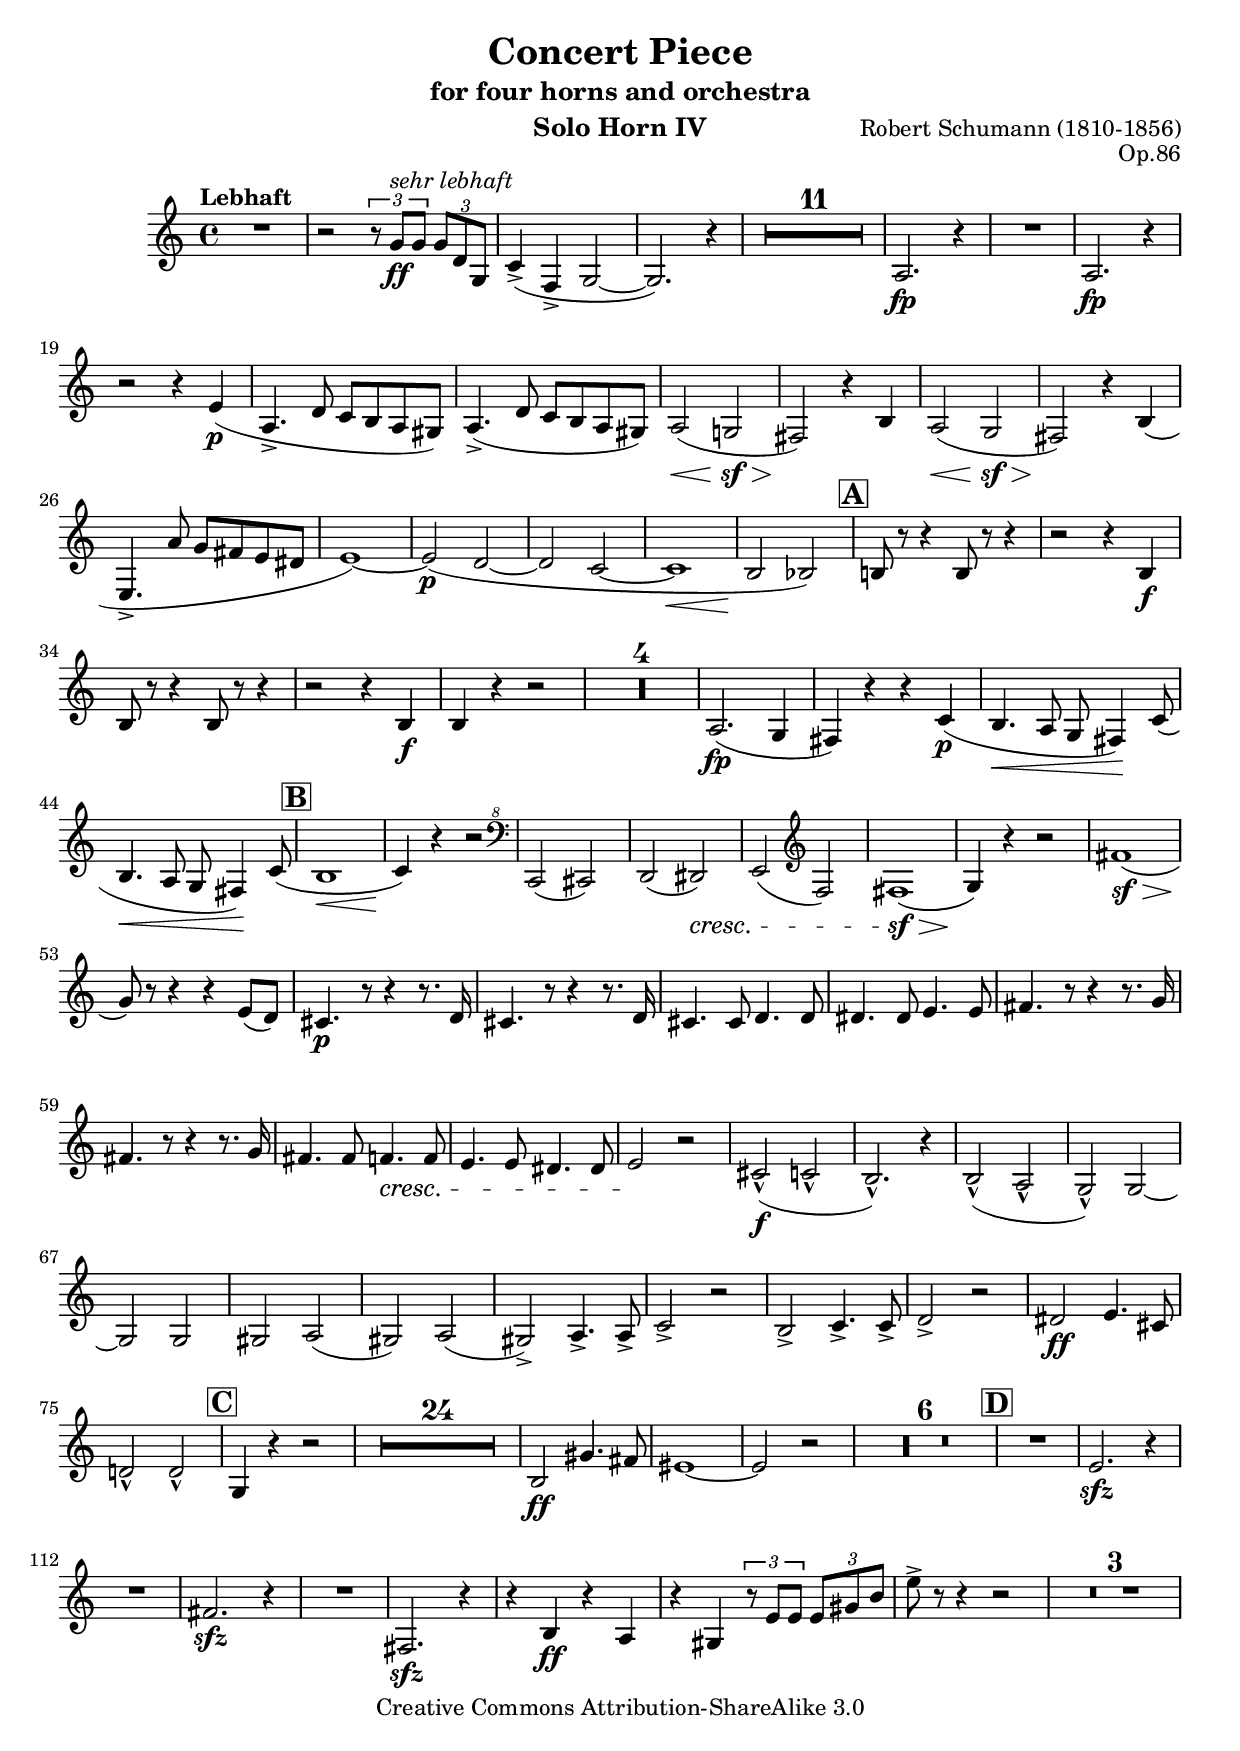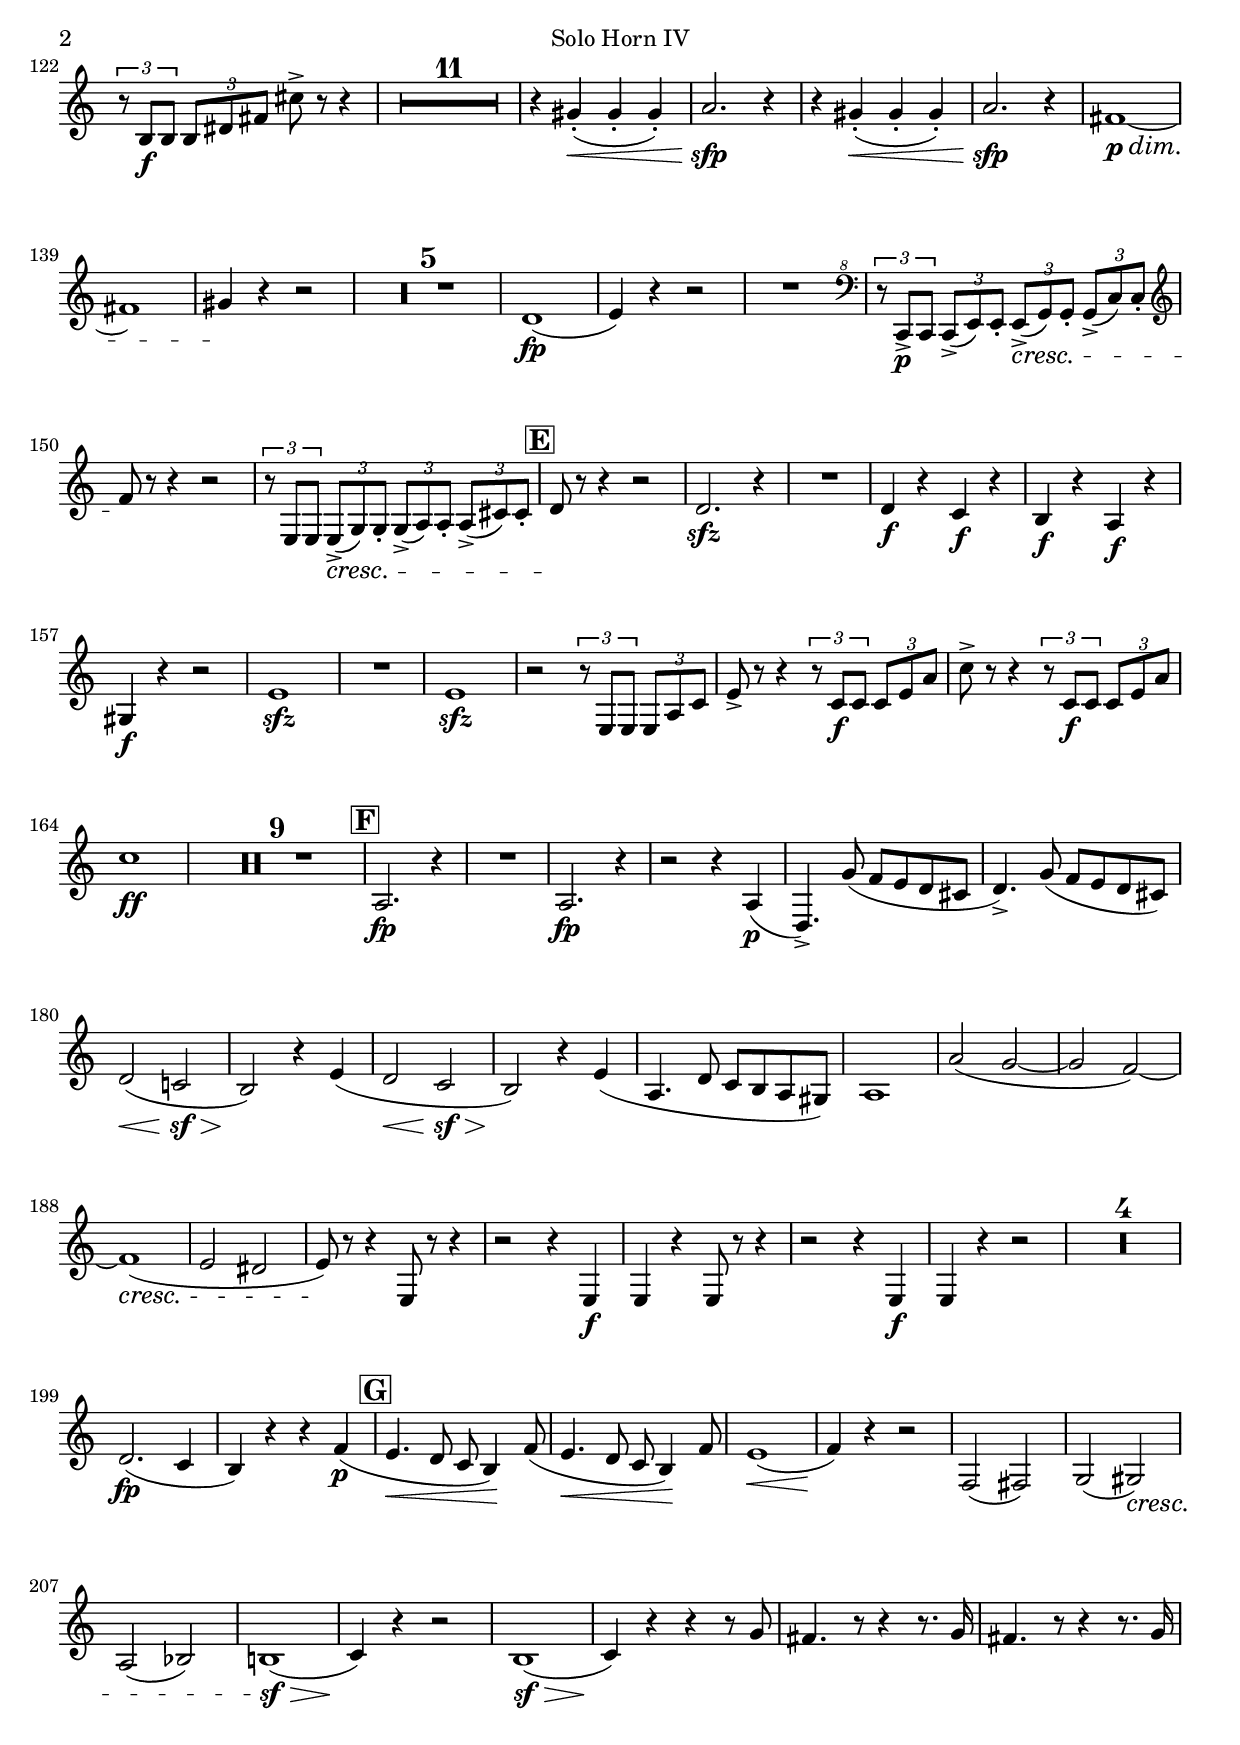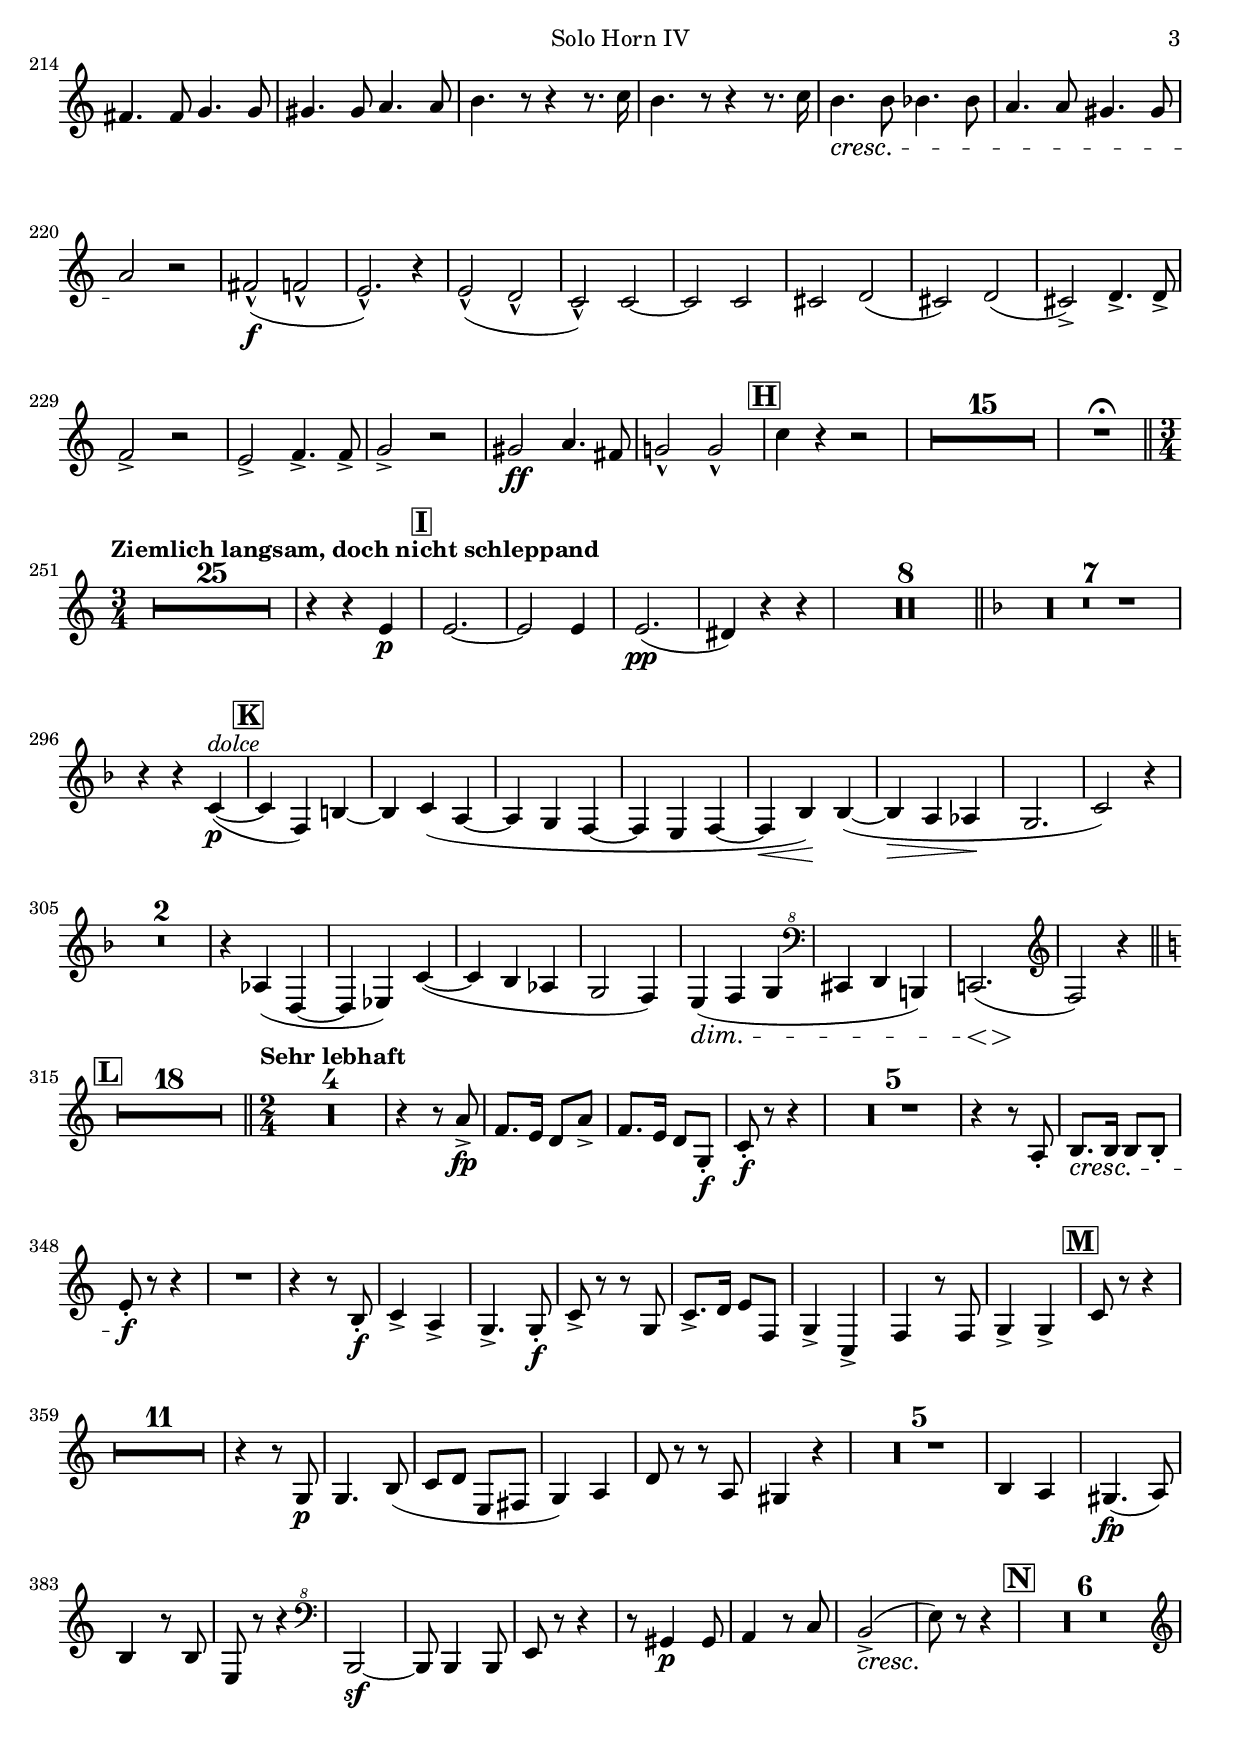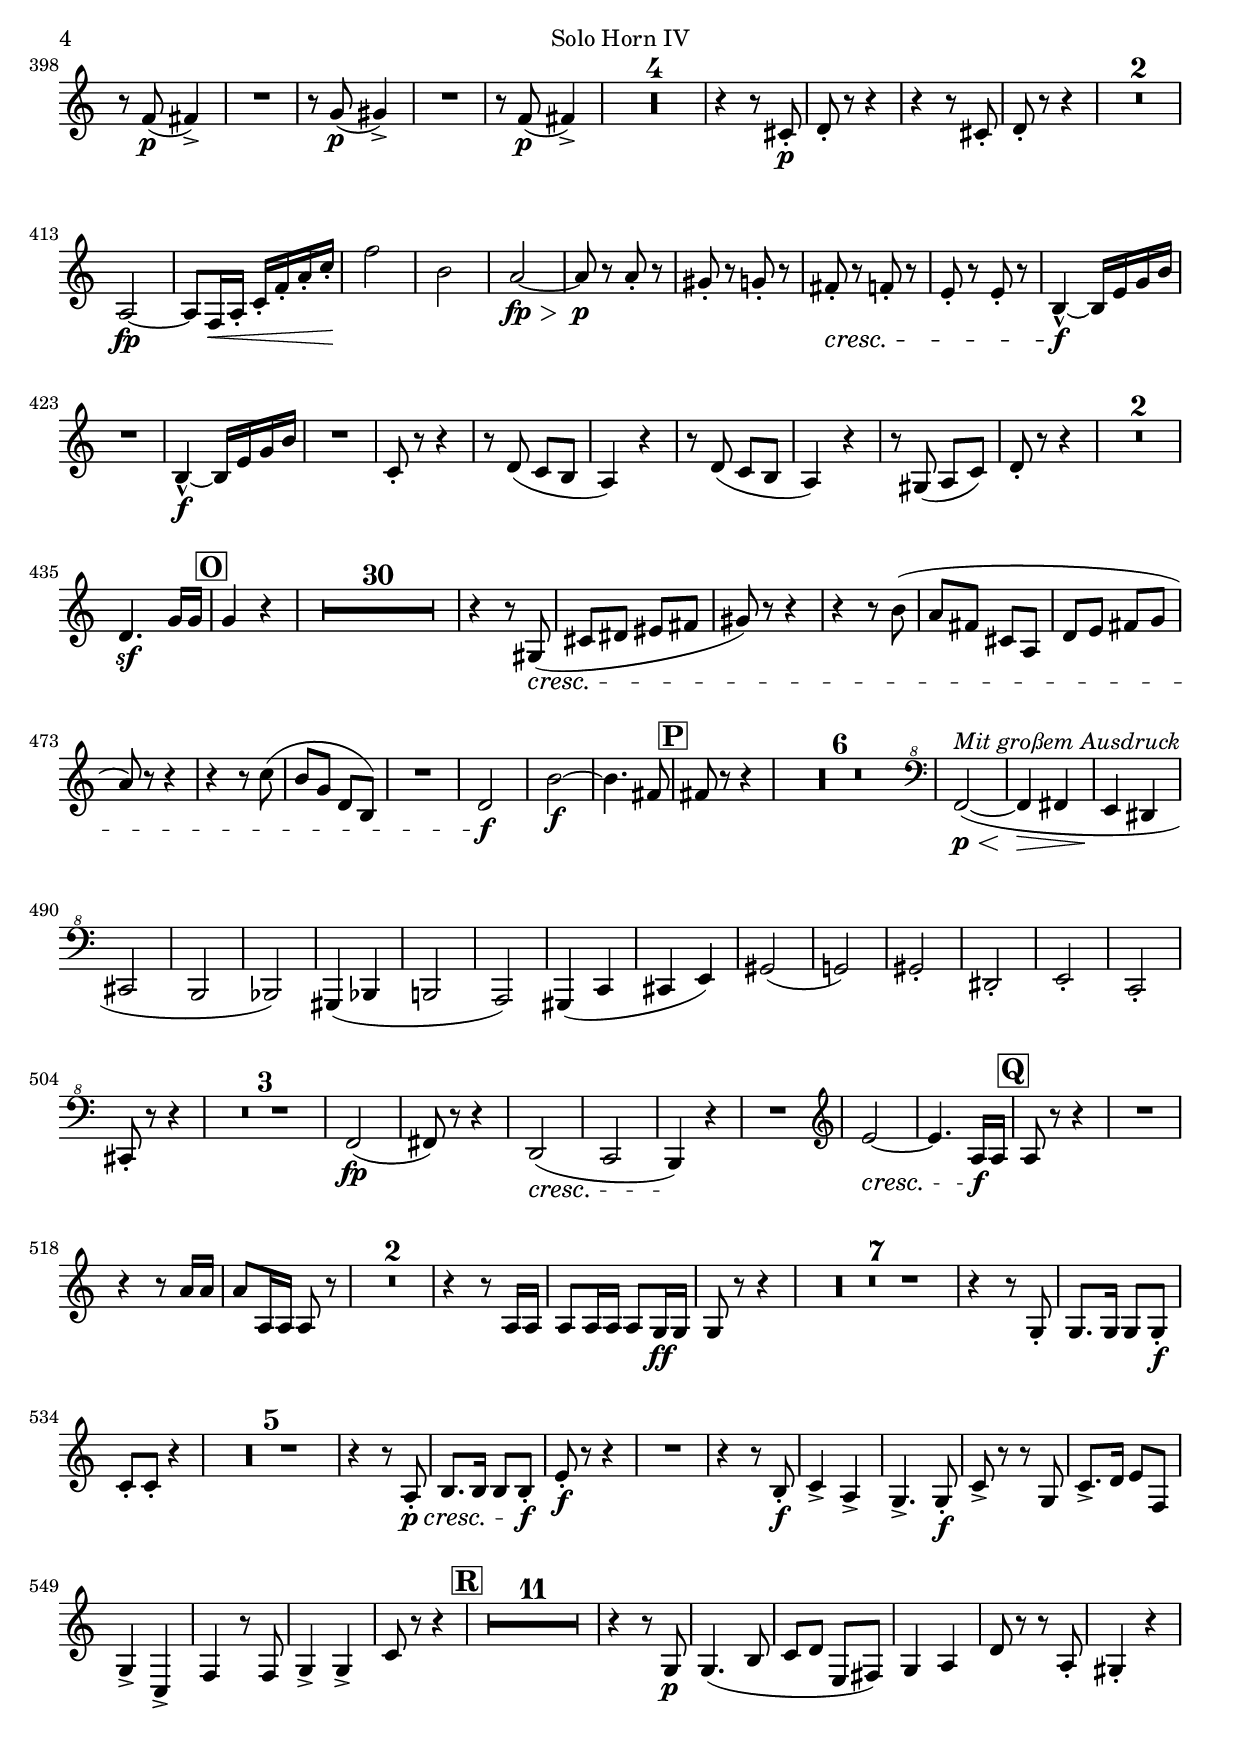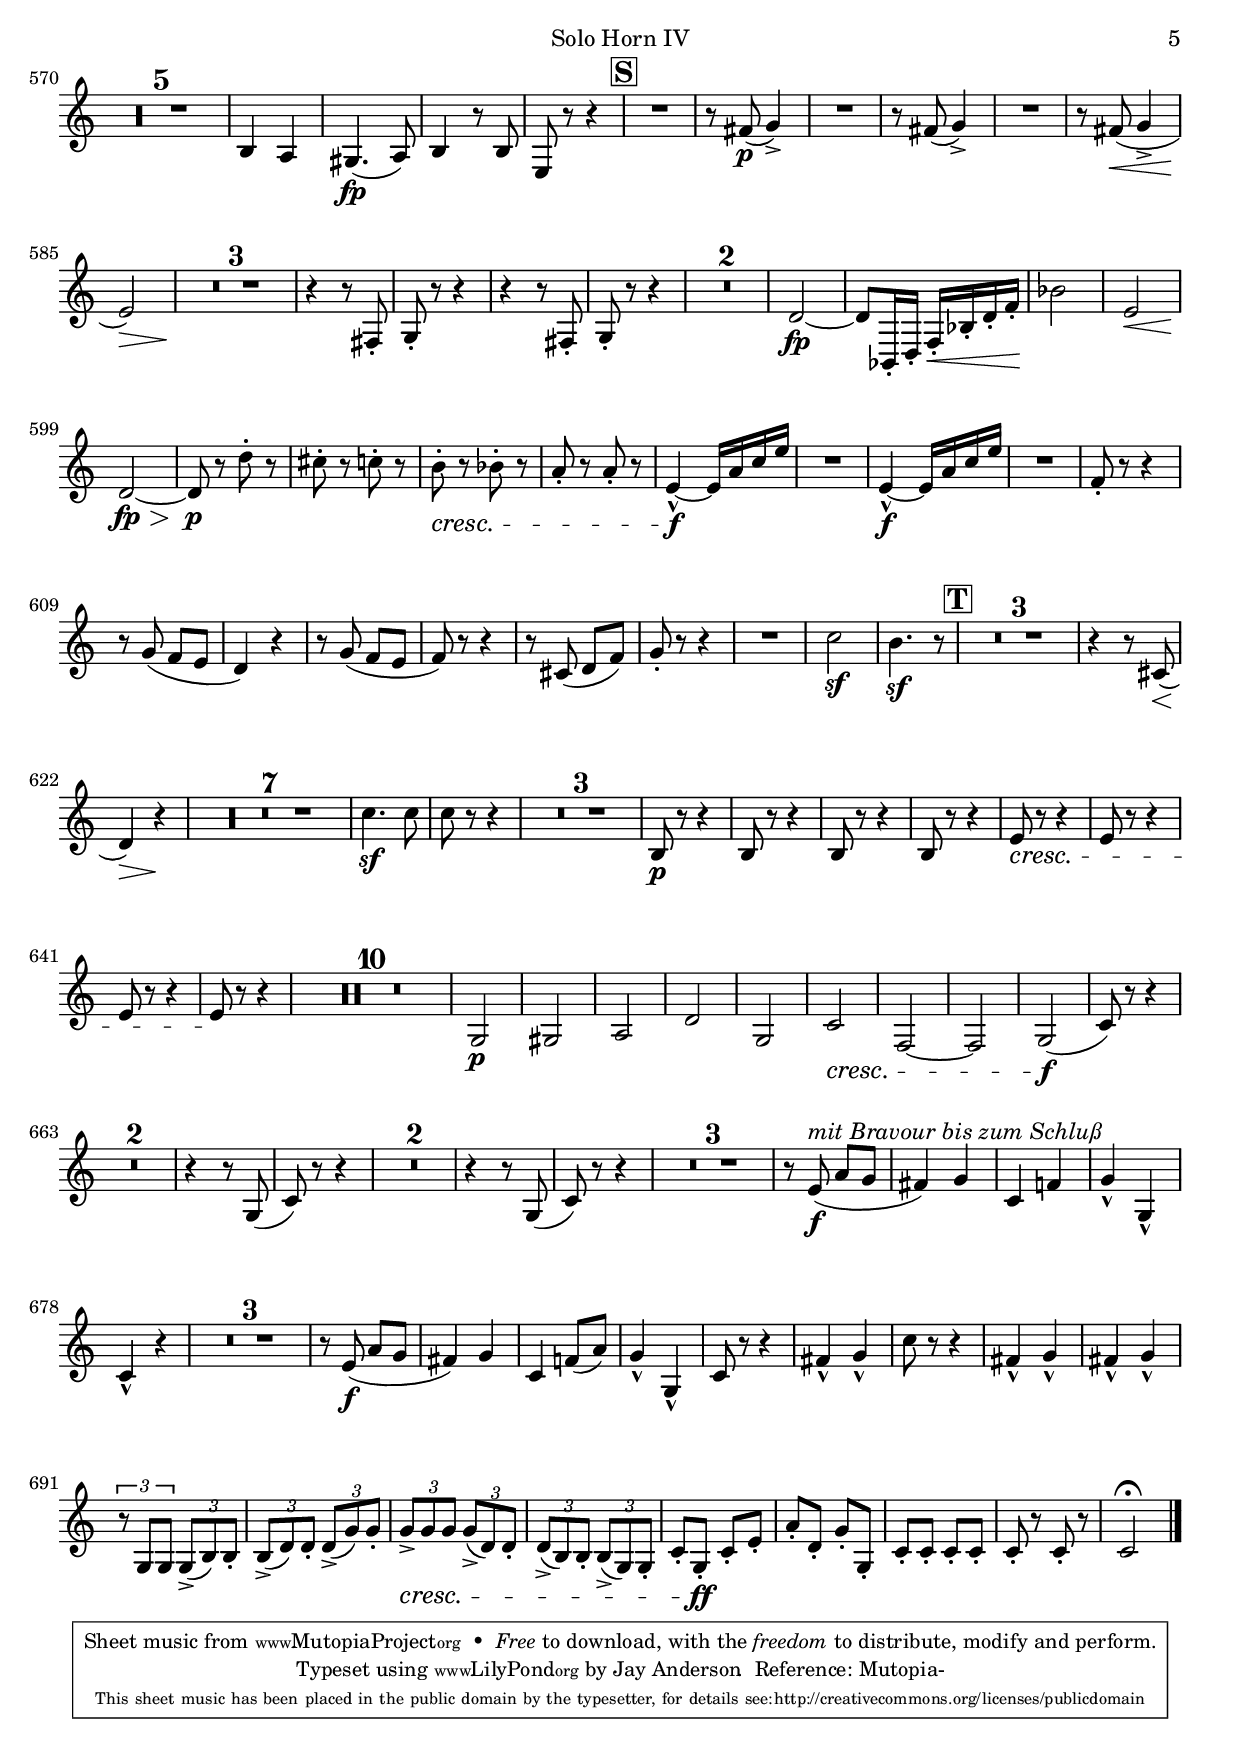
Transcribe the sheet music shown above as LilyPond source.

\version "2.13.48"

\include "defs.ily"
\version "2.13.48"

hornFour = \relative c''
{
  \transposition f
  R1 |
  r2 \times 2/3 {r8 g\ff^\sehrLebhaft g} \times 2/3 {g d g,} |
  c4->( f,-> g2~ |
  g2.) r4 |
  R1*11 |
  a2.\fp r4 |
  R1 |
  a2.\fp r4 |
  r2 r4 e'(\p |
  a,4.-> d8 c b a gis) |
  a4.->( d8 c b a gis) |
  a2(\< g\sf\> |
  fis)\! r4 b |
  a2(\< g\sf\> |
  fis)\! r4 b( |
  e,4.-> a'8 g fis e dis |
  e1~) |
  e2(\p d~ |
  d c~ |
  c1\< |
  b2\! bes) |

  %A
  b8 r r4 b8 r r4 |
  r2 r4 b\f |
  b8 r r4 b8 r r4 |
  r2 r4 b4\f |
  b r r2 |
  R1*4 |
  a2.(\fp g4 |
  fis) r r c'(\p |
  b4.\< a8 g fis4)\! c'8( |
  b4.\< a8 g fis4)\! c'8( |

  %B
  b1\< |
  c4)\! r r2 |
  \clef "bass^8"
  c,2( cis) |
  d( dis)\cresc |
  e( \clef treble f) |
  fis1(\sf\> |
  g4)\! r r2 |
  fis'1(\sf\> |
  g8)\! r r4 r e8( d) |
  cis4.\p r8 r4 r8. d16 |
  cis4. r8 r4 r8. d16 |
  cis4. cis8 d4. d8 |
  dis4. dis8 e4. e8 |
  fis4. r8 r4 r8. g16 |
  fis4. r8 r4 r8. g16 |
  fis4. fis8 f4.\cresc f8 |
  e4. e8 dis4. dis8 |
  e2\! r |
  cis-^(\f c-^ |
  b2.-^) r4 |
  b2-^( a-^ |
  g-^) g~ |
  g g |
  gis a( |
  gis) a( |
  gis->) a4.-> a8-> |
  c2-> r |
  b2-> c4.-> c8-> |
  d2-> r |
  dis2\ff e4. cis8 |
  d2-^ d-^ |

  %C
  g,4 r r2 |
  R1*24 |
  b2\ff gis'4. fis8 |
  eis1~ |
  eis2 r |
  R1*6 |

  %D
  R1 |
  e2.\sfz r4 |
  R1
  fis2.\sfz r4 |
  R1 |
  fis,2.\sfz r4 |
  r4 b\ff r a |
  r gis \times 2/3 {r8 e' e} \times 2/3 {e gis b} |
  e8-> r r4 r2 |
  R1*3 |
  \times 2/3 {r8 b,\f b} \times 2/3 {b dis fis} cis'8-> r r4 |
  R1*11 |
  \repeat unfold 2
  {
    r4 gis-.(\< gis-. gis-.) |
    a2.\sfp r4 |
  }
  fis1~\p\dim |
  fis |
  gis4\! r r2 |
  R1*5 |
  d1(\fp |
  e4) r r2 |
  R1 |
  \clef "bass^8"
  \times 2/3 {r8 c,->\p c} \times 2/3 {c->( e) e-.} \times 2/3 {e->(\cresc g) g-.} \times 2/3 {g->( c) c-.} |
  \clef treble
  f8\! r r4 r2 |
  \times 2/3 {r8 e, e} \times 2/3 {e->(\cresc g) g-.} \times 2/3 {g->( a) a-.} \times 2/3 {a->( cis) cis-.} |

  %E
  d8\! r r4 r2 |
  d2.\sfz r4 |
  R1 |
  d4\f r c\f r |
  b\f r a\f r |
  gis\f r r2 |
  e'1\sfz |
  R1 |
  e1\sfz |
  r2 \times 2/3 {r8 e, e} \times 2/3 {e a c} |
  e8-> r r4 \times 2/3 {r8 c\f c} \times 2/3 {c e a} |
  c8-> r r4 \times 2/3 {r8 c,\f c} \times 2/3 {c e a} |
  c1\ff |
  R1*9 |

  %F
  a,2.\fp r4 |
  R1 |
  a2.\fp r4 |
  r2 r4 a(\p |
  d,4.->) g'8( f e d cis |
  d4.->) g8( f e d cis) |
  d2(\< c\sf\> |
  b)\! r4 e4(
  d2\< c\sf\> |
  b2)\! r4 e( |
  a,4. d8 c b a gis) |
  a1 |
  a'2( g~ |
  g f~) |
  f1(\cresc |
  e2 dis |
  e8)\! r r4 e,8 r r4 |
  r2 r4 e\f |
  e r e8 r r4 |
  r2 r4 e\f |
  e r r2 |
  R1*4 |
  d'2.(\fp c4 |
  b) r r f'(\p |

  %G
  e4.\< d8 c b4)\! f'8( |
  e4.\< d8 c b4)\! f'8 |
  e1(\< |
  f4)\! r r2 |
  f,2( fis) |
  g( gis)\cresc
  a( bes) |
  b1(\sf\> |
  c4)\! r r2 |
  b1(\sf\> |
  c4)\! r r r8 g' |
  \repeat unfold 2
  { fis4. r8 r4 r8. g16 | }
  fis4. fis8 g4. g8 |
  gis4. gis8 a4. a8 |
  \repeat unfold 2
  { b4. r8 r4 r8. c16 | }
  b4.\cresc b8 bes4. bes8 |
  a4. a8 gis4. gis8 |
  a2\! r |
  fis-^(\f f-^ |
  e2.-^) r4 |
  e2-^( d-^ |
  c-^) c~ |
  c c |
  cis d( |
  cis) d( |
  cis2->) d4.-> d8-> |
  f2-> r |
  e2-> f4.-> f8-> |
  g2-> r |
  gis2\ff a4. fis8 |
  g2-^ g-^ |

  %H
  c4 r r2 |
  R1*15 |
  R1^\fermataMarkup |

  %3/4
  %romanze
  R2.*25 |
  r4 r e,\p |

  %J
  e2.~ |
  e2 e4 |
  e2.(\pp |
  dis4) r r |
  R2.*8 |

  \key f \major
  R2.*7 |
  r4 r c~(\p^\dolce |

  %K
  c f,) b~ |
  b c( a~ |
  a g f~ |
  f e f~ |
  f\< bes)\! bes~( |
  bes\> a aes\! |
  g2. |
  c2) r4 |
  R2.*2 |
  r4 aes( d,~ |
  d ees) c'~( |
  c bes aes |
  g2 f4) |
  e(\dim f g
  \clef "bass^8"
  cis, d b) |
  << c2.( {s4\< s\> s\!} >>
  \clef treble
  f2) r4 |

  \key c \major
  R2.*18 |

  %2/4
  %sehr lebhaft
  R2*4 |
  r4 r8 a'->\fp |
  f8. e16 d8 a'-> |
  f8. e16 d8 g,-.\f |
  c-.\f r r4 |
  R2*5 |
  r4 r8 a-. |
  b8.\cresc b16 b8 b-. |
  e-.\f r r4 |
  R2 |
  r4 r8 b-.\f |
  c4-> a-> |
  g4.-> g8-.\f |
  c-> r r g |
  c8.-> d16 e8 f, |
  g4-> c,-> |
  f r8 f |
  g4-> g-> |

  %M
  c8 r r4 |
  R2*11 |
  r4 r8 g\p |
  g4. b8( |
  c d e, fis |
  g4) a |
  d8 r r a |
  gis4 r |
  R2*5 |
  b4 a |
  gis4.(\fp a8) |
  b4 r8 b |
  e, r r4 |
  \clef "bass^8"
  b2~\sf |
  b8 b4 b8 |
  e r r4 |
  r8 gis4\p gis8 |
  a4 r8 c |
  b2->(\cresc |
  e8)\! r r4 |

  %N
  R2*6
  \clef treble
  r8 f(\p fis4->) |
  R2 |
  r8 g(\p gis4->) |
  R2 |
  r8 f(\p fis4->) |
  R2*4 |
  r4 r8 cis-.\p |
  d-. r r4 |
  r4 r8 cis-. |
  d-. r r4 |
  R2*2 |
  a2~\fp |
  a8 f16\< a-. c-. f-. a-. c-. |
  f2\! |
  b, |
  a~\fp\> |
  a8\p r a-. r |
  gis-. r g-. r |
  fis-.\cresc r f-. r |
  e-. r e-. r |
  \repeat unfold 2
  {
    b4~-^\f b16 e g b |
    R2 |
  }
  c,8-. r r4 |
  \repeat unfold 2
  {
    r8 d( c b |
    a4) r |
  }
  r8 gis( a c) |
  d-. r r4 |
  R2*2 |
  d4.\sf g16 g |

  %O
  g4 r |
  R2*30 |
  r4 r8 gis,(\cresc |
  cis dis eis fis |
  gis) r r4 |
  r4 r8 b( |
  a fis cis a |
  d e fis g |
  a) r r4 |
  r4 r8 c( |
  b g d b) |
  R2 |
  d2\f |
  b'~\f |
  b4. fis8 |

  %P
  fis r r4 |
  R2*6 |
  \clef "bass^8"
  f,2~(\p\<^\mitGrossemAustruck |
  f4\> fis |
  e\! dis |
  cis2 |
  b |
  bes) |
  gis4( bes |
  b2 |
  a) |
  gis4( c |
  cis e) |
  gis2( |
  g) |
  gis-. |
  dis-. |
  e-. |
  c-. |
  cis8-. r r4 |
  R2*3 |
  f2(\fp |
  fis8) r r4 |
  d2(\cresc |
  c |
  b4)\! r |
  R2 |
  \clef treble
  e'2~\cresc |
  e4. a,16\f a |

  %Q
  a8 r r4 |
  R2 |
  r4 r8 a'16 a |
  a8 a,16 a a8 r |
  R2*2 |
  r4 r8 a16 a |
  a8 a16 a a8 g16\ff g |
  g8 r r4 |
  R2*7 |
  r4 r8 g-. |
  g8. g16 g8 g-.\f |
  c-. c-. r4 |
  R2*5 |
  r4 r8 a-.\p\cresc |
  b8. b16 b8 b-.\f |
  e-.\f r r4 |
  R2 |
  r4 r8 b-.\f |
  c4-> a-> |
  g4.-> g8-.\f |
  c8-> r r g |
  c8.-> d16 e8 f, |
  g4-> c,-> |
  f4 r8 f |
  g4-> g-> |
  c8 r r4 |

  %R
  R2*11 |
  r4 r8 g\p |
  g4.( b8 |
  c d e, fis) |
  g4 a |
  d8 r r a-. |
  gis4-. r |
  R2*5 |
  b4 a |
  gis4.(\fp a8) |
  b4 r8 b |
  e, r r4 |

  %S
  R2 |
  r8 fis'(\p g4->) |
  R2 |
  r8 fis( g4->) |
  R2 |
  r8 fis(\< g4-> |
  e2)\> | s1*0\!
  R2*3 |
  \repeat unfold 2
  {
    r4 r8 fis,-. |
    g-. r r4 |
  }
  R2*2 |
  d'2~\fp |
  d8 bes,16-. d-. f-.\< bes-. d-. f-. |
  bes2\! |
  e,\< |
  d~\fp\> |
  d8\p r d'-. r |
  cis-. r c-. r |
  b-.\cresc r bes-. r |
  a-. r a-. r |
  \repeat unfold 2
  {
    e4~-^\f e16 a c e |
    R2 |
  }
  f,8-. r r4 |
  r8 g( f e |
  d4) r |
  r8 g( f e |
  f8) r r4 |
  r8 cis( d f) |
  g-. r r4 |
  R2 |
  c2\sf |
  b4.\sf r8 |

  %T
  R2*3 |
  r4 r8 cis,8(\< |
  d4)\> r\! |
  R2*7 |
  c'4.\sf c8 |
  c r r4 |
  R2*3 |
  b,8\p r r4 |
  \repeat unfold 3 {b8 r r4} |
  e8\cresc r r4 |
  e8 r r4 |
  e8 r r4 |
  e8\! r r4 |
  R2*10 |
  g,2\p |
  gis |
  a |
  d |
  g, |
  c\cresc |
  f,~ |
  f |
  g(\f |
  c8) r r4 |
  \repeat unfold 2
  {
    R2*2 |
    r4 r8 g( |
    c) r r4 |
  }
  R2*3 |
  r8 e(\f^\mitBravourBis a g |
  fis4) g |
  c, f |
  g4-^ g,-^ |
  c-^ r |
  R2*3 |
  r8 e(\f a g |
  fis4) g |
  c, f8( a) |
  g4-^ g,-^ |
  c8 r r4 |
  fis4-^ g-^ |
  c8 r r4 |
  fis,4-^ g-^ |
  fis-^ g-^ |
  \times 2/3 {r8 g, g} \times 2/3 {g->( b) b-.} |
  \times 2/3 {b->( d) d-.} \times 2/3 {d->( g) g-.} |
  \times 2/3 {g->\cresc g g} \times 2/3 {g->( d) d-.} |
  \times 2/3 {d->( b) b-.} \times 2/3 {b->( g) g-.} |
  c8-. g-.\ff c-. e-. |
  a-. d,-. g-. g,-. |
  c-. c-. c-. c-. |
  c-. r c-. r |
  c2\fermata |
}


instrument = "Solo Horn IV"

notes = \hornFour

\version "2.13.48"

\paper
{
  #(define page-breaking ly:page-turn-breaking)
}

\include "header.ily"
\score
{
  \new Staff { << \notes \outline >> }
}

